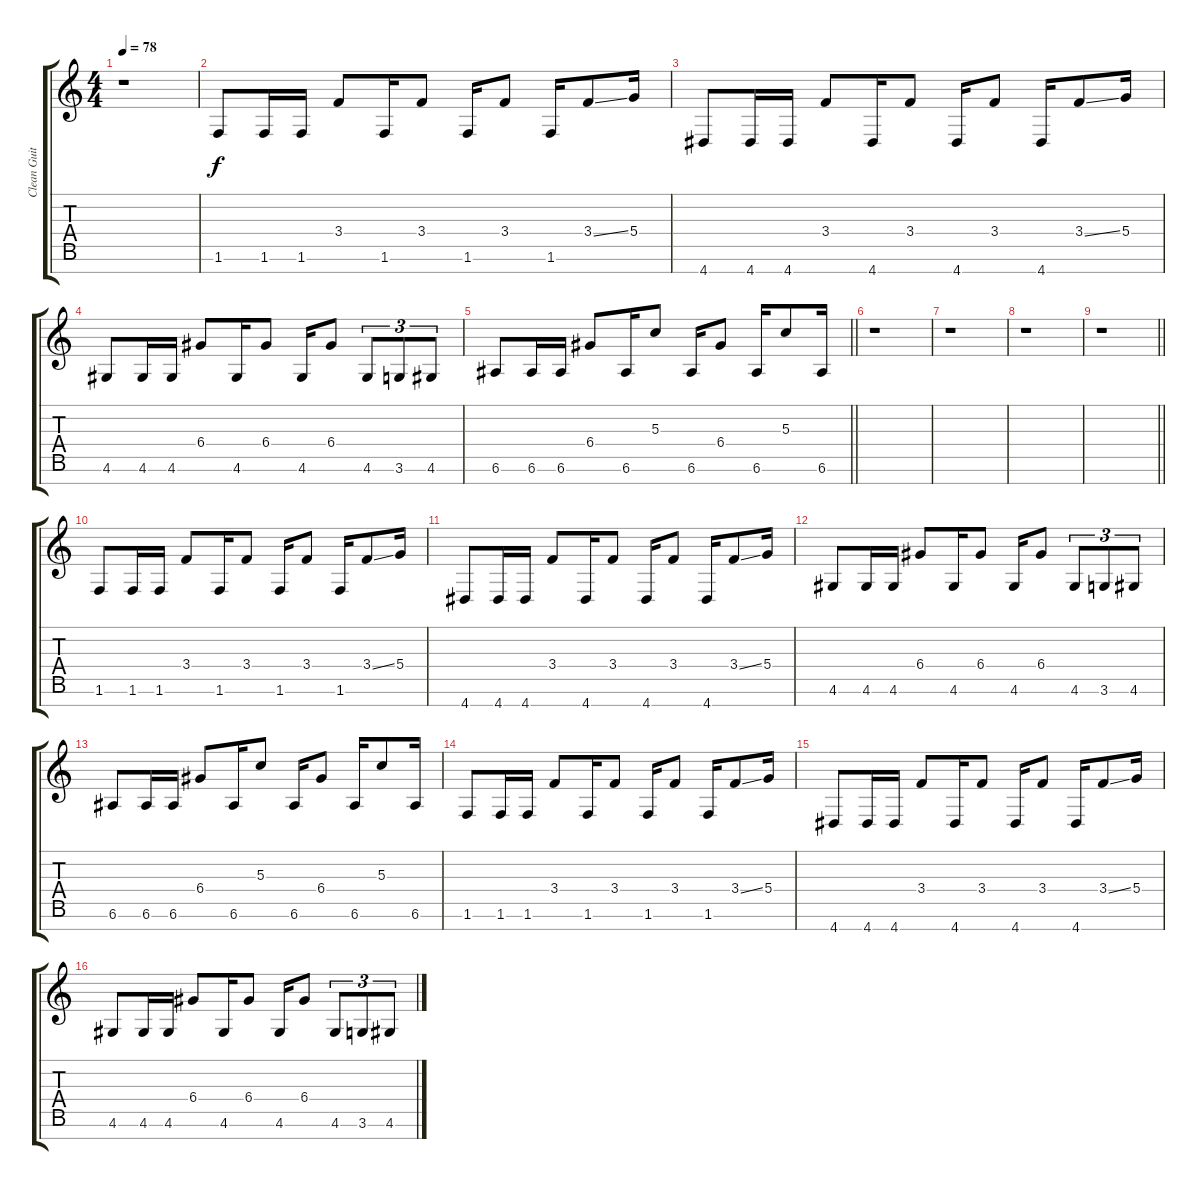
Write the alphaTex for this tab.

\track ("Clean Guitar" "Clean Guit") {instrument acousticguitarsteel}
\staff {score tabs}
\tuning (E4 B3 G3 D3 A2 E2 B1) {hide}
\ts (4 4)
\tempo 78
\clef g2
\ks c
r.1{dy f instrument acousticguitarsteel} |
1.6.8 1.6.16 1.6.16 3.4.8 1.6.16 3.4.8 1.6.16 3.4.8 1.6.16 3.4{ss}.8 5.4.16 |
4.7.8 4.7.16 4.7.16 3.4.8 4.7.16 3.4.8 4.7.16 3.4.8 4.7.16 3.4{ss}.8 5.4.16 |
4.6.8 4.6.16 4.6.16 6.4.8 4.6.16 6.4.8 4.6.16 6.4.8 4.6.8{tu (3 2)} 3.6.8{tu (3 2)} 4.6.8{tu (3 2)} |
\barLineRight lightlight
6.6.8 6.6.16 6.6.16 6.4.8 6.6.16 5.3.8 6.6.16 6.4.8 6.6.16 5.3.8 6.6.16 |
r.1 |
r.1 |
r.1 |
\barLineRight lightlight
r.1 |
1.6.8 1.6.16 1.6.16 3.4.8 1.6.16 3.4.8 1.6.16 3.4.8 1.6.16 3.4{ss}.8 5.4.16 |
4.7.8 4.7.16 4.7.16 3.4.8 4.7.16 3.4.8 4.7.16 3.4.8 4.7.16 3.4{ss}.8 5.4.16 |
4.6.8 4.6.16 4.6.16 6.4.8 4.6.16 6.4.8 4.6.16 6.4.8 4.6.8{tu (3 2)} 3.6.8{tu (3 2)} 4.6.8{tu (3 2)} |
6.6.8 6.6.16 6.6.16 6.4.8 6.6.16 5.3.8 6.6.16 6.4.8 6.6.16 5.3.8 6.6.16 |
1.6.8 1.6.16 1.6.16 3.4.8 1.6.16 3.4.8 1.6.16 3.4.8 1.6.16 3.4{ss}.8 5.4.16 |
4.7.8 4.7.16 4.7.16 3.4.8 4.7.16 3.4.8 4.7.16 3.4.8 4.7.16 3.4{ss}.8 5.4.16 |
4.6.8 4.6.16 4.6.16 6.4.8 4.6.16 6.4.8 4.6.16 6.4.8 4.6.8{tu (3 2)} 3.6.8{tu (3 2)} 4.6.8{tu (3 2)}
